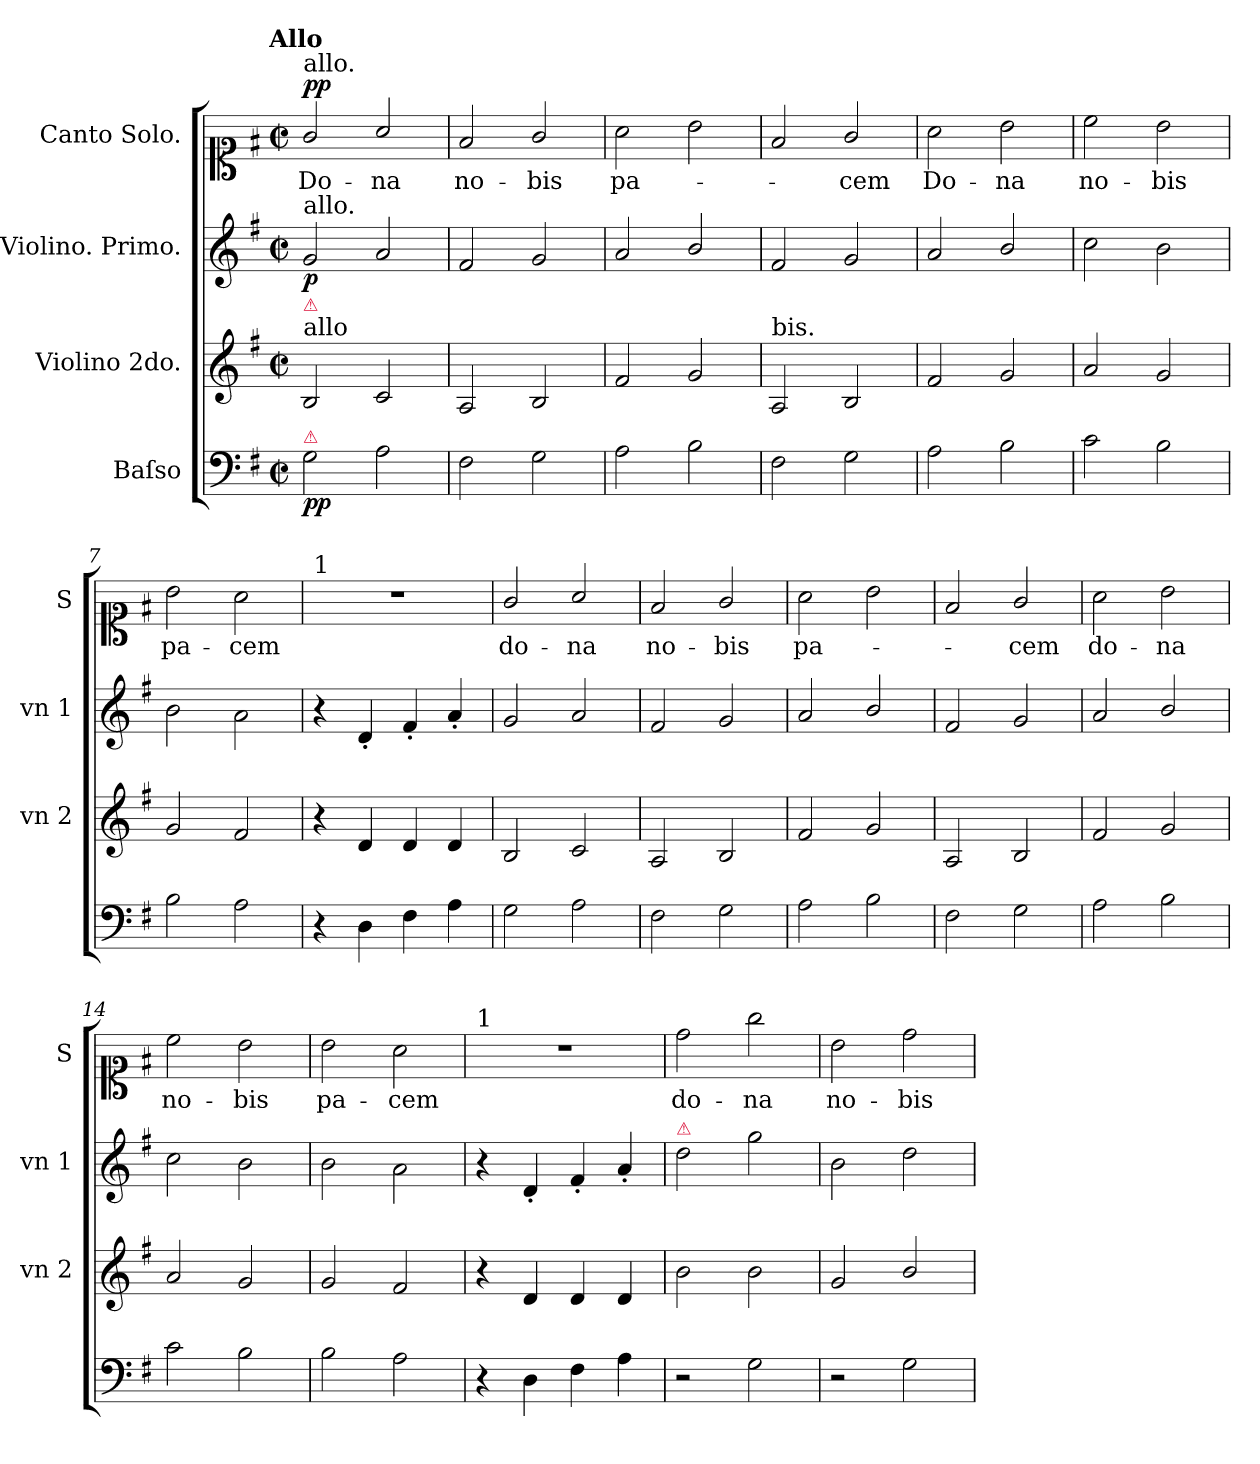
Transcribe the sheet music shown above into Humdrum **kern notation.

**kern	**dynam	**kern	**kern	**dynam	**kern	**text	**dynam
*part4	*part4	*part3	*part2	*part2	*part1	*part1	*part1
*staff4	*staff4	*staff3	*staff2	*staff2	*staff1	*staff1	*staff1
*I"Baſso	*	*I"Violino 2do.	*I"Violino. Primo.	*	*I"Canto Solo.	*	*
*	*	*I'vn 2	*I'vn 1	*	*I'S	*	*
*clefF4	*	*clefG2	*clefG2	*	*clefC1	*	*
*k[f#]	*	*k[f#]	*k[f#]	*	*k[f#]	*	*
*G:	*	*G:	*G:	*	*G:	*	*
!!LO:TX:omd:t=Allo
*M2/2	*	*M2/2	*M2/2	*	*M2/2	*	*
*met(c|)	*	*met(c|)	*met(c|)	*	*met(c|)	*	*
=1	=1	=1	=1	=1	=1	=1	=1
!	!	!	!	!	!LO:TX:a:t=allo.	!	!
!	!	!	!LO:TX:a:t=allo.	!	!	!	!
!	!	!LO:TX:a:t=allo	!	!	!	!	!
!	!	!LO:TX:a:color=crimson:t=⚠	!	!	!	!	!
!LO:TX:a:color=crimson:t=⚠	!	!	!	!	!	!	!
!	!LO:DY:b	!	!	!LO:DY:b	!	!	!LO:DY:a
2G\	pp.	2B/	2g/	p.	2g/	Do-	pp
2A\	.	2c/	2a/	.	2a/	-na	.
=2	=2	=2	=2	=2	=2	=2	=2
2F#\	.	2A/	2f#/	.	2f#/	no-	.
2G\	.	2B/	2g/	.	2g/	-bis	.
=3	=3	=3	=3	=3	=3	=3	=3
2A\	.	2f#/	2a/	.	2a\	pa-	.
2B\	.	2g/	2b/	.	2b\	.	.
=4	=4	=4	=4	=4	=4	=4	=4
!	!	!LO:TX:a:t=bis.	!	!	!	!	!
2F#\	.	2A/	2f#/	.	2f#/	.	.
2G\	.	2B/	2g/	.	2g/	-cem	.
=5	=5	=5	=5	=5	=5	=5	=5
2A\	.	2f#/	2a/	.	2a\	Do-	.
2B\	.	2g/	2b/	.	2b\	-na	.
=6	=6	=6	=6	=6	=6	=6	=6
2c\	.	2a/	2cc\	.	2cc\	no-	.
2B\	.	2g/	2b\	.	2b\	-bis	.
=7	=7	=7	=7	=7	=7	=7	=7
2B\	.	2g/	2b\	.	2b\	pa-	.
2A\	.	2f#/	2a\	.	2a\	-cem	.
=8	=8	=8	=8	=8	=8	=8	=8
!	!	!	!	!	!LO:TX:a:t=1	!	!
4r	.	4r	4r	.	1r	.	.
!	!	!	!	!LO:DY:b	!	!	!
4D\	.	4d/	4d'/	for.	.	.	.
4F#\	.	4d/	4f#'/	.	.	.	.
4A\	.	4d/	4a'/	.	.	.	.
=9	=9	=9	=9	=9	=9	=9	=9
2G\	.	2B/	2g/	.	2g/	do-	.
2A\	.	2c/	2a/	.	2a/	-na	.
=10	=10	=10	=10	=10	=10	=10	=10
2F#\	.	2A/	2f#/	.	2f#/	no-	.
2G\	.	2B/	2g/	.	2g/	-bis	.
=11	=11	=11	=11	=11	=11	=11	=11
2A\	.	2f#/	2a/	.	2a\	pa-	.
2B\	.	2g/	2b/	.	2b\	.	.
=12	=12	=12	=12	=12	=12	=12	=12
2F#\	.	2A/	2f#/	.	2f#/	.	.
2G\	.	2B/	2g/	.	2g/	-cem	.
=13	=13	=13	=13	=13	=13	=13	=13
2A\	.	2f#/	2a/	.	2a\	do-	.
2B\	.	2g/	2b/	.	2b\	-na	.
=14	=14	=14	=14	=14	=14	=14	=14
2c\	.	2a/	2cc\	.	2cc\	no-	.
2B\	.	2g/	2b\	.	2b\	-bis	.
=15	=15	=15	=15	=15	=15	=15	=15
2B\	.	2g/	2b\	.	2b\	pa-	.
2A\	.	2f#/	2a\	.	2a\	-cem	.
=16	=16	=16	=16	=16	=16	=16	=16
!	!	!	!	!	!LO:TX:a:t=1	!	!
4r	.	4r	4r	.	1r	.	.
4D\	.	4d/	4d'/	.	.	.	.
4F#\	.	4d/	4f#'/	.	.	.	.
4A\	.	4d/	4a'/	.	.	.	.
=17	=17	=17	=17	=17	=17	=17	=17
!	!	!	!LO:TX:a:color=crimson:t=⚠	!	!	!	!
2r	.	2b\	2dd\	.	2dd\	do-	.
2G\	.	2b\	2gg\	.	2gg\	-na	.
=18	=18	=18	=18	=18	=18	=18	=18
2r	.	2g/	2b\	.	2b\	no-	.
2G\	.	2b/	2dd\	.	2dd\	-bis	.
=	=	=	=	=	=	=	=
*-	*-	*-	*-	*-	*-	*-	*-
